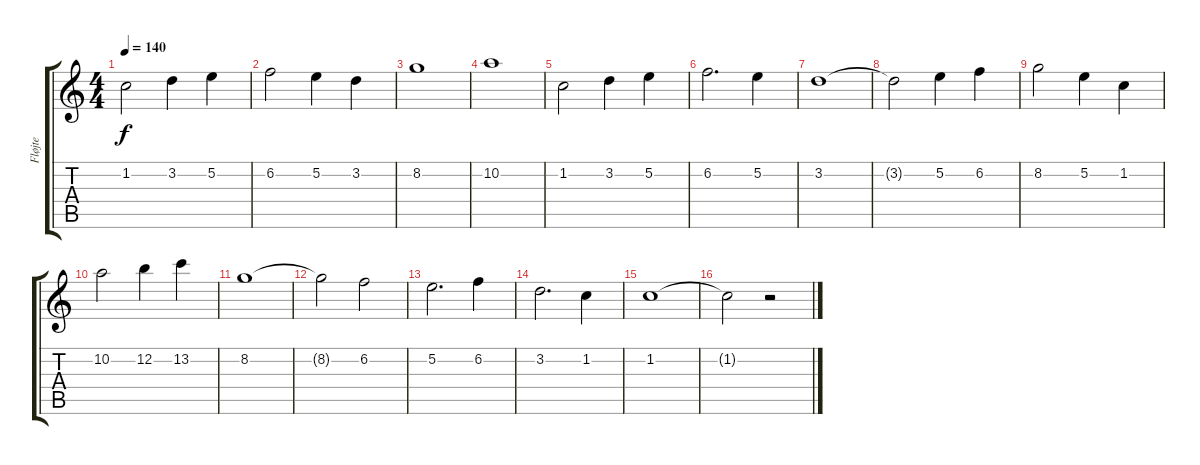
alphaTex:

\track ("Fløjte" "Fløjte") {instrument piccolo}
\staff {score tabs}
\tuning (E5 B4 G4 D4 A3 E3) {hide}
\ts (4 4)
\tempo 140
\clef g2
\ks c
1.2.2{dy f} 3.2.4 5.2.4 |
6.2.2 5.2.4 3.2.4 |
8.2.1 |
10.2.1 |
1.2.2 3.2.4 5.2.4 |
6.2.2{d} 5.2.4 |
3.2.1 |
3.2{t}.2 5.2.4 6.2.4 |
8.2.2 5.2.4 1.2.4 |
10.2.2 12.2.4 13.2.4 |
8.2.1 |
8.2{t}.2 6.2.2 |
5.2.2{d} 6.2.4 |
3.2.2{d} 1.2.4 |
1.2.1 |
1.2{t}.2 r.2
